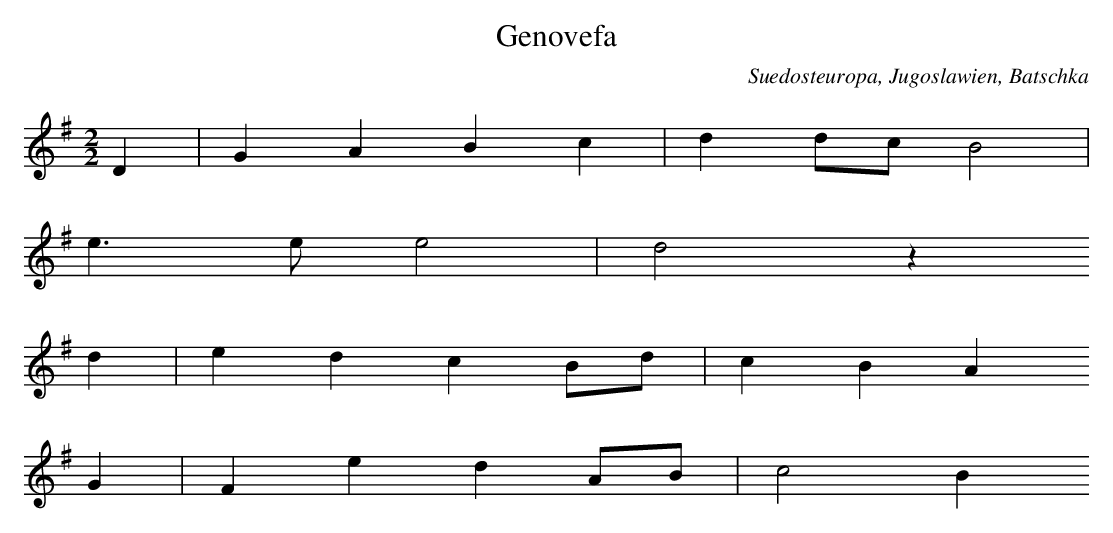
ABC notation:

X:1
T: Genovefa
O: Suedosteuropa, Jugoslawien, Batschka
M: 2/2
L: 1/8
K: G
D2 | G2A2B2c2 | d2dcB4 |
e3ee4 | d4z2
d2 | e2d2c2Bd | c2B2A2
G2 | F2e2d2AB | c4B2
